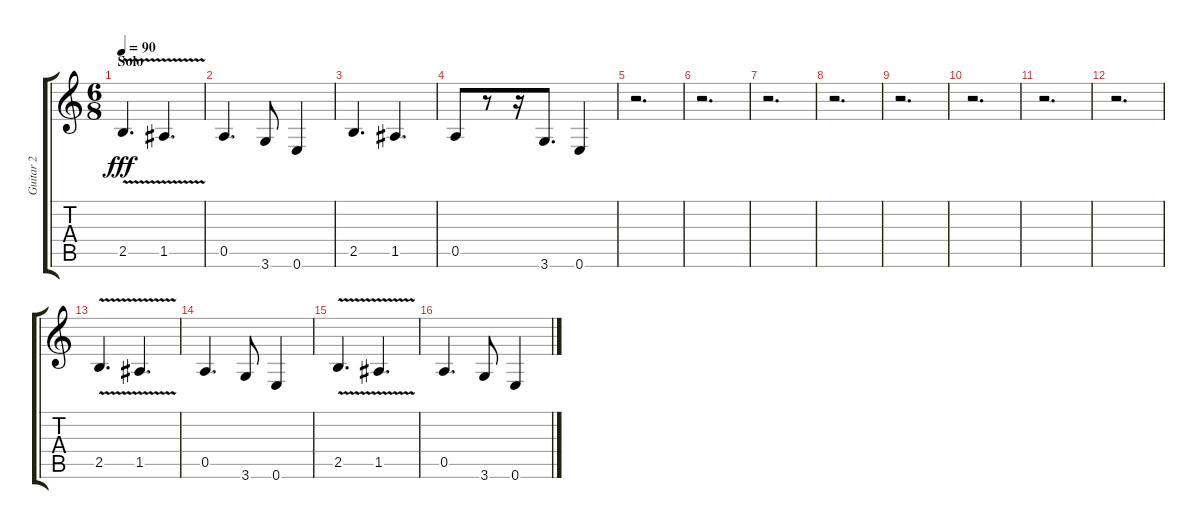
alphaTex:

\track ("Guitar 2" "Guitar 2") {instrument overdrivenguitar}
\staff {score tabs}
\tuning (E4 B3 G3 D3 A2 E2) {hide}
\ts (6 8)
\section ("" "Solo")
\tempo 90
\clef g2
\ks c
2.5{v}.4{d dy fff} 1.5{v}.4{d} |
0.5.4{d} 3.6.8 0.6.4 |
2.5.4{d} 1.5.4{d} |
0.5.8 r.8 r.16 3.6.8{d} 0.6.4 |
r.2{d} |
r.2{d} |
r.2{d} |
r.2{d} |
r.2{d} |
r.2{d} |
r.2{d} |
r.2{d} |
2.5{v}.4{d} 1.5{v}.4{d} |
0.5.4{d} 3.6.8 0.6.4 |
2.5{v}.4{d} 1.5{v}.4{d} |
0.5.4{d} 3.6.8 0.6.4
